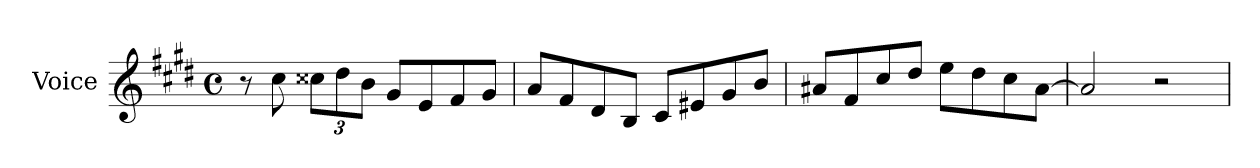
**kern
*part1
*staff1
*I"Voice
*I'Voice
*clefG2
*k[f#c#g#d#]
*M4/4
*met(c)
=1
8r
8cc#\
12cc##X\L
12dd#\
12b\J
8g#/L
8e/
8f#/
8g#/J
=2
8a/L
8f#/
8d#/
8B/J
8c#/L
8e#X/
8g#/
8b/J
=3
8a#X/L
8f#/
8cc#/
8dd#/J
8ee\L
8dd#\
8cc#\
[<8a#\J
=4
2a#/]
2rcc
=
*-
